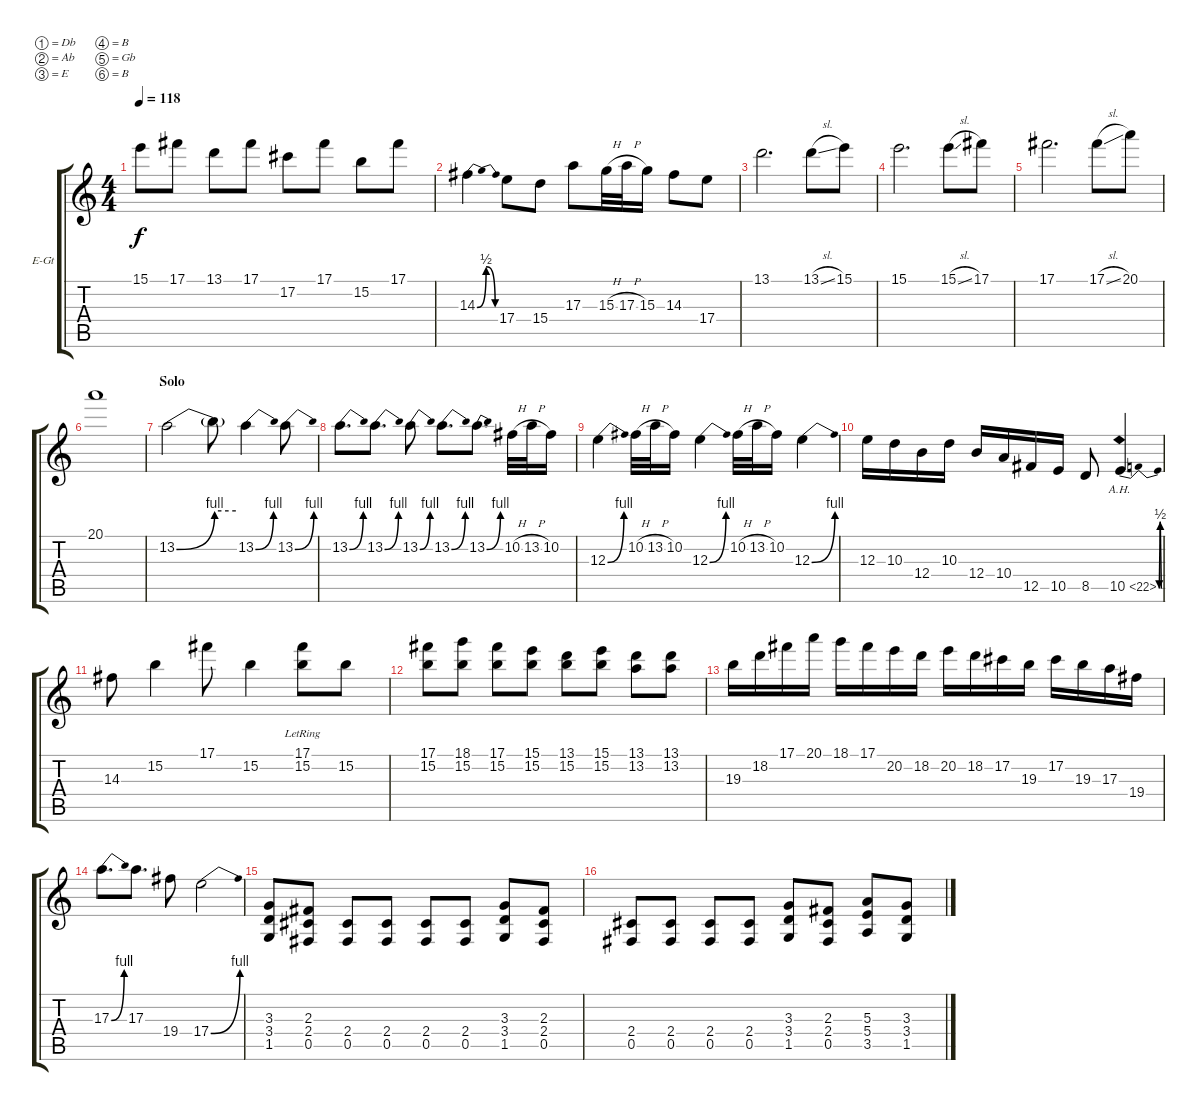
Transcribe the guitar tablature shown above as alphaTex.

\bracketExtendMode groupsimilarinstruments
\firstSystemTrackNameOrientation horizontal
\otherSystemsTrackNameOrientation horizontal
\track ("Dist 1" "E-Gt") {solo instrument electricguitarclean}
\staff {score tabs}
\tuning (Db4 Ab3 E3 B2 Gb2 B1)
\ts (4 4)
\tempo 118
\clef g2
\ks c
15.1.8{dy f} 17.1.8 13.1.8 17.1.8 17.2.8 17.1.8 15.2.8 17.1.8 |
14.3{be (bendrelease 0 0 30 2 30 2 60 0)}.4 17.4.8 15.4.8 17.3.8 15.3{h}.32 17.3{h}.32 15.3.16 14.3.8 17.4.8 |
13.1.2{d} 13.1{sl}.8 15.1.8 |
15.1.2{d} 15.1{sl}.8 17.1.8 |
17.1.2{d} 17.1{sl}.8 20.1.8 |
20.1.1 |
\section ("" "Solo")
13.2{be (bend 0 0 60 4)}.2 13.2{be (hold 0 4 60 4) t}.8 13.2{be (bend 0 0 60 4)}.4 13.2{be (bend 0 0 60 4)}.8 |
13.2{be (bend 0 0 60 4)}.8{d} 13.2{be (bend 0 0 60 4)}.8{d} 13.2{be (bend 0 0 60 4)}.8 13.2{be (bend 0 0 60 4)}.8{d} 13.2{be (bend 0 0 60 4)}.8{d} 10.2{h}.32 13.2{h}.32 10.2.16 |
12.3{be (bend 0 0 60 4)}.4 10.2{h}.32 13.2{h}.32 10.2.16 12.3{be (bend 0 0 60 4)}.4 10.2{h}.32 13.2{h}.32 10.2.16 12.3{be (bend 0 0 60 4)}.4 |
12.3.16 10.3.16 12.4.16 10.3.16 12.4.16 10.4.16 12.5.16 10.5.16 8.5.8 10.5{be (bendrelease 0 0 30 2 30 2 60 0) ah 12}.4{d} |
14.3.8 15.2.4 17.1.8 15.2.4 (15.2 17.1{lr}).8 15.2.8 |
(15.2 17.1).8 (15.2 18.1).8 (15.2 17.1).8 (15.2 15.1).8 (15.2 13.1).8 (15.2 15.1).8 (13.2 13.1).8 (13.2 13.1).8 |
19.3.16 18.2.16 17.1.16 20.1.16 18.1.16 17.1.16 20.2.16 18.2.16 20.2.16 18.2.16 17.2.16 19.3.16 17.2.16 19.3.16 17.3.16 19.4.16 |
17.3{be (bend 0 0 60 4)}.8{d} 17.3.8{d} 19.4.8 17.4{be (bend 0 0 60 4)}.2 |
(1.5 3.4 3.3).8 (0.5 2.4 2.3).8 (0.5 2.4).8 (0.5 2.4).8 (0.5 2.4).8 (0.5 2.4).8 (1.5 3.4 3.3).8 (0.5 2.4 2.3).8 |
(0.5 2.4).8 (0.5 2.4).8 (0.5 2.4).8 (0.5 2.4).8 (1.5 3.4 3.3).8 (0.5 2.4 2.3).8 (3.5 5.4 5.3).8 (1.5 3.4 3.3).8
